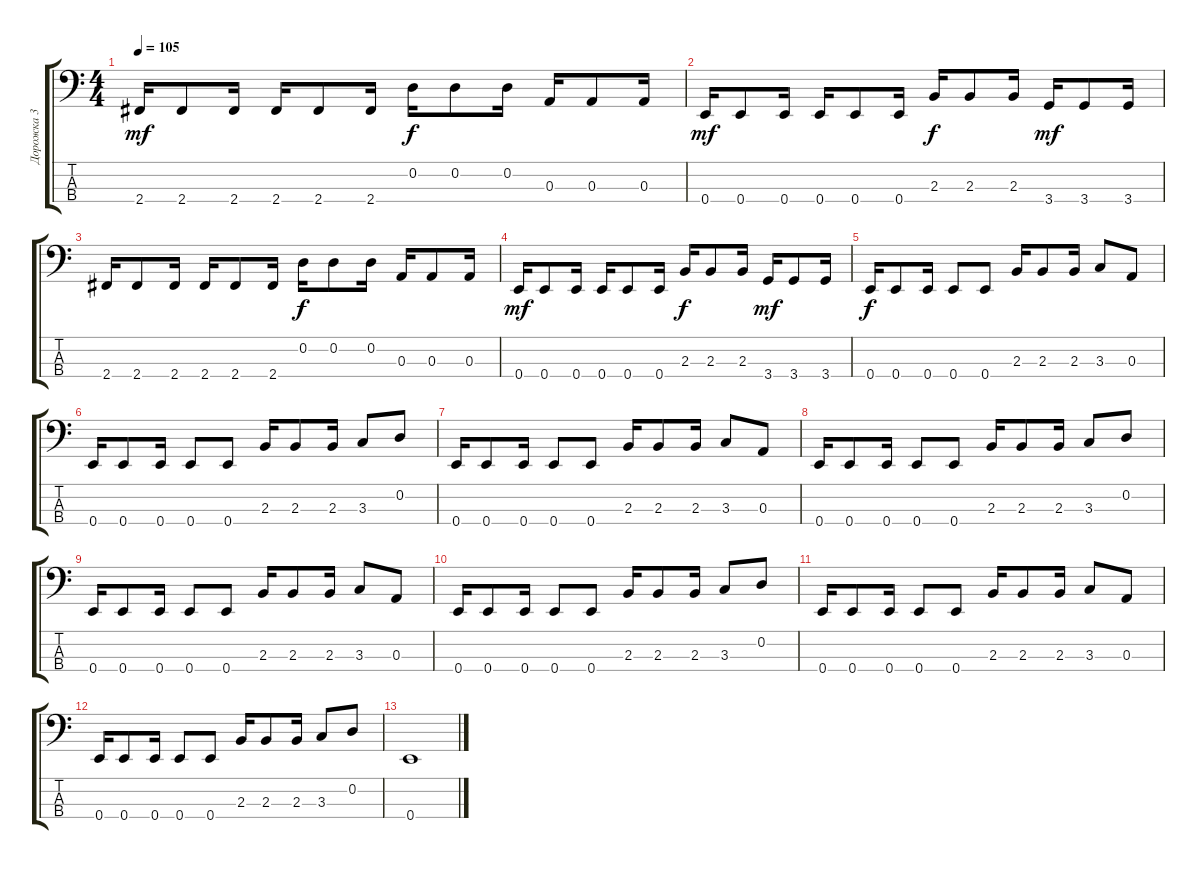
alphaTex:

\track ("Дорожка 3" "Дорожка 3") {instrument electricbasspick}
\staff {score tabs}
\tuning (G2 D2 A1 E1) {hide}
\ts (4 4)
\tempo 105
\clef f4
\ks c
2.4.16{dy mf} 2.4.8 2.4.16 2.4.16 2.4.8 2.4.16 0.2.16{dy f} 0.2.8 0.2.16 0.3.16 0.3.8 0.3.16 |
0.4.16{dy mf} 0.4.8 0.4.16 0.4.16 0.4.8 0.4.16 2.3.16{dy f} 2.3.8 2.3.16 3.4.16{dy mf} 3.4.8 3.4.16 |
2.4.16 2.4.8 2.4.16 2.4.16 2.4.8 2.4.16 0.2.16{dy f} 0.2.8 0.2.16 0.3.16 0.3.8 0.3.16 |
0.4.16{dy mf} 0.4.8 0.4.16 0.4.16 0.4.8 0.4.16 2.3.16{dy f} 2.3.8 2.3.16 3.4.16{dy mf} 3.4.8 3.4.16 |
0.4.16{dy f} 0.4.8 0.4.16 0.4.8 0.4.8 2.3.16 2.3.8 2.3.16 3.3.8 0.3.8 |
0.4.16 0.4.8 0.4.16 0.4.8 0.4.8 2.3.16 2.3.8 2.3.16 3.3.8 0.2.8 |
0.4.16 0.4.8 0.4.16 0.4.8 0.4.8 2.3.16 2.3.8 2.3.16 3.3.8 0.3.8 |
0.4.16 0.4.8 0.4.16 0.4.8 0.4.8 2.3.16 2.3.8 2.3.16 3.3.8 0.2.8 |
0.4.16 0.4.8 0.4.16 0.4.8 0.4.8 2.3.16 2.3.8 2.3.16 3.3.8 0.3.8 |
0.4.16 0.4.8 0.4.16 0.4.8 0.4.8 2.3.16 2.3.8 2.3.16 3.3.8 0.2.8 |
0.4.16 0.4.8 0.4.16 0.4.8 0.4.8 2.3.16 2.3.8 2.3.16 3.3.8 0.3.8 |
0.4.16 0.4.8 0.4.16 0.4.8 0.4.8 2.3.16 2.3.8 2.3.16 3.3.8 0.2.8 |
0.4.1
